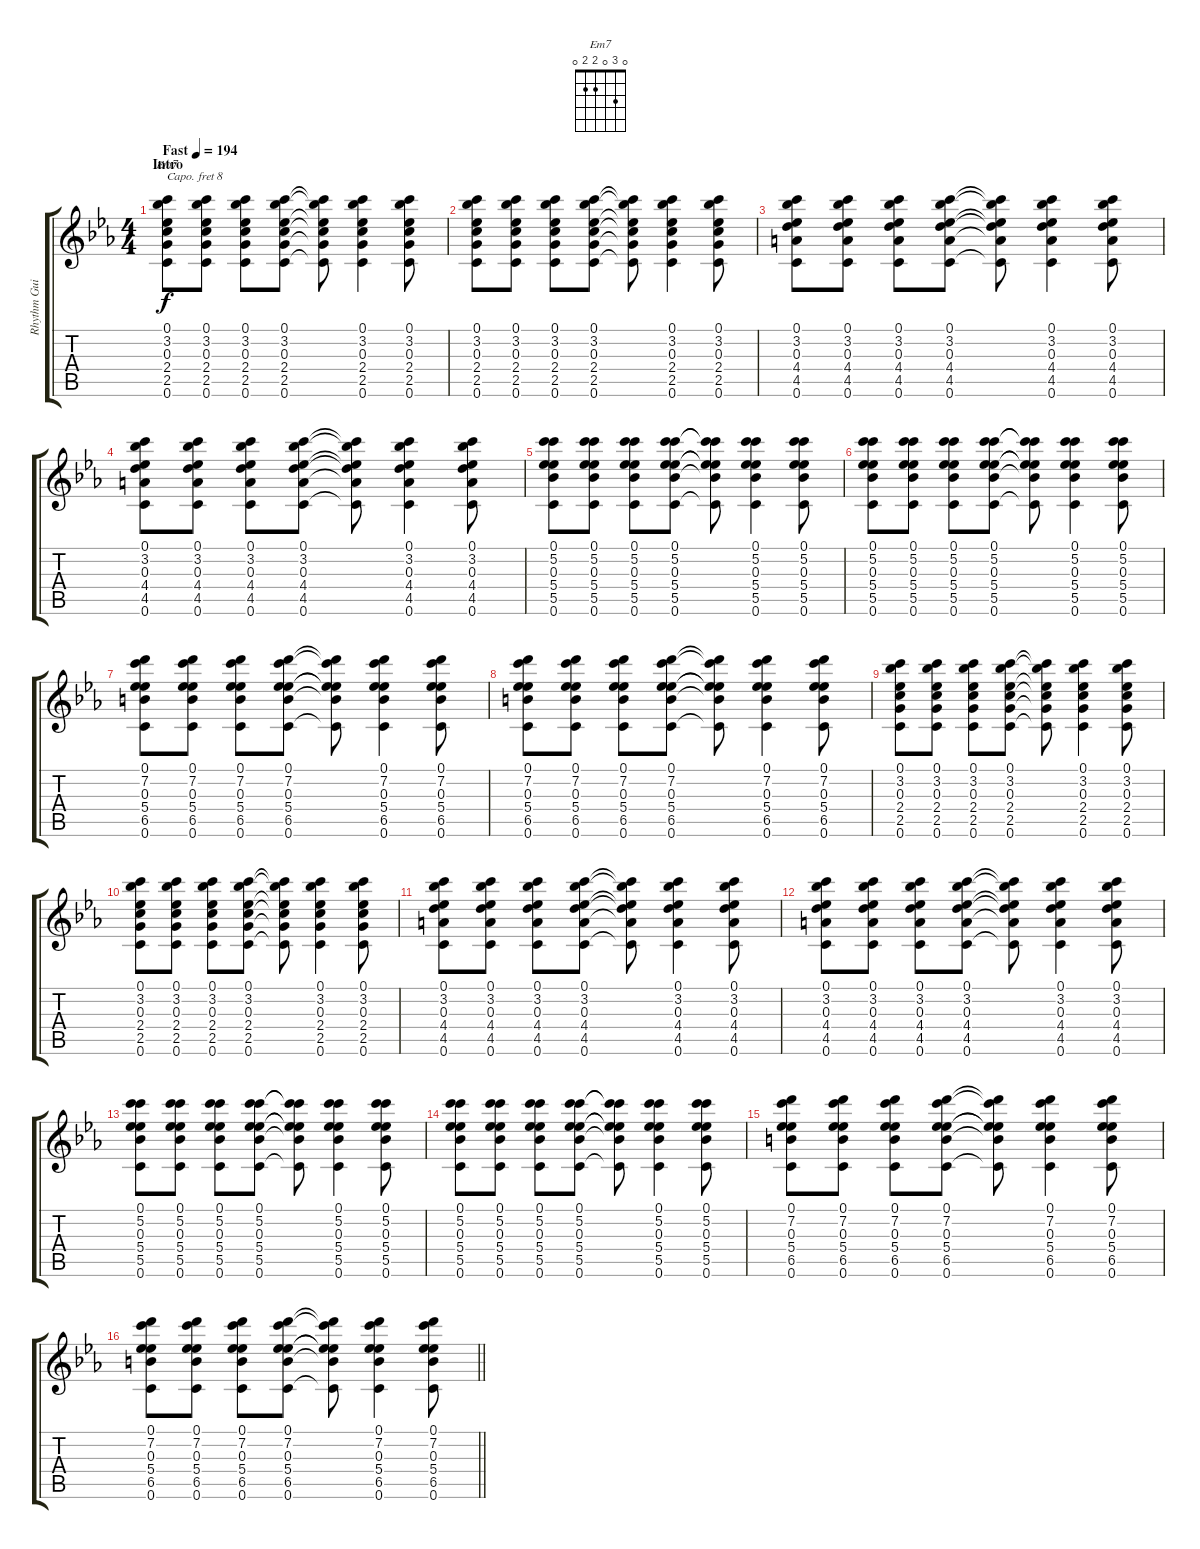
\track ("Rhythm Guitar" "Rhythm Gui") {instrument acousticguitarsteel}
\staff {score tabs}
\capo 8
\tuning (E4 B3 G3 D3 A2 E2) {hide}
\chord ("Em7" 0 3 0 2 2 0)
\ts (4 4)
\section ("" "Intro")
\tempo (194 "Fast")
\clef g2
\ks eb
(0.1 3.2 0.3 2.4 2.5 0.6).8{ch "Em7" dy f instrument acousticguitarsteel} (0.1 3.2 0.3 2.4 2.5 0.6).8 (0.1 3.2 0.3 2.4 2.5 0.6).8 (0.1 3.2 0.3 2.4 2.5 0.6).8 (0.1{t} 3.2{t} 0.3{t} 2.4{t} 2.5{t} 0.6{t}).8 (0.1 3.2 0.3 2.4 2.5 0.6).4 (0.1 3.2 0.3 2.4 2.5 0.6).8 |
(0.1 3.2 0.3 2.4 2.5 0.6).8 (0.1 3.2 0.3 2.4 2.5 0.6).8 (0.1 3.2 0.3 2.4 2.5 0.6).8 (0.1 3.2 0.3 2.4 2.5 0.6).8 (0.1{t} 3.2{t} 0.3{t} 2.4{t} 2.5{t} 0.6{t}).8 (0.1 3.2 0.3 2.4 2.5 0.6).4 (0.1 3.2 0.3 2.4 2.5 0.6).8 |
(0.1 3.2 0.3 4.4 4.5 0.6).8 (0.1 3.2 0.3 4.4 4.5 0.6).8 (0.1 3.2 0.3 4.4 4.5 0.6).8 (0.1 3.2 0.3 4.4 4.5 0.6).8 (0.1{t} 3.2{t} 0.3{t} 4.4{t} 4.5{t} 0.6{t}).8 (0.1 3.2 0.3 4.4 4.5 0.6).4 (0.1 3.2 0.3 4.4 4.5 0.6).8 |
(0.1 3.2 0.3 4.4 4.5 0.6).8 (0.1 3.2 0.3 4.4 4.5 0.6).8 (0.1 3.2 0.3 4.4 4.5 0.6).8 (0.1 3.2 0.3 4.4 4.5 0.6).8 (0.1{t} 3.2{t} 0.3{t} 4.4{t} 4.5{t} 0.6{t}).8 (0.1 3.2 0.3 4.4 4.5 0.6).4 (0.1 3.2 0.3 4.4 4.5 0.6).8 |
(0.1 5.2 0.3 5.4 5.5 0.6).8 (0.1 5.2 0.3 5.4 5.5 0.6).8 (0.1 5.2 0.3 5.4 5.5 0.6).8 (0.1 5.2 0.3 5.4 5.5 0.6).8 (0.1{t} 5.2{t} 0.3{t} 5.4{t} 5.5{t} 0.6{t}).8 (0.1 5.2 0.3 5.4 5.5 0.6).4 (0.1 5.2 0.3 5.4 5.5 0.6).8 |
(0.1 5.2 0.3 5.4 5.5 0.6).8 (0.1 5.2 0.3 5.4 5.5 0.6).8 (0.1 5.2 0.3 5.4 5.5 0.6).8 (0.1 5.2 0.3 5.4 5.5 0.6).8 (0.1{t} 5.2{t} 0.3{t} 5.4{t} 5.5{t} 0.6{t}).8 (0.1 5.2 0.3 5.4 5.5 0.6).4 (0.1 5.2 0.3 5.4 5.5 0.6).8 |
(0.1 7.2 0.3 5.4 6.5 0.6).8 (0.1 7.2 0.3 5.4 6.5 0.6).8 (0.1 7.2 0.3 5.4 6.5 0.6).8 (0.1 7.2 0.3 5.4 6.5 0.6).8 (0.1{t} 7.2{t} 0.3{t} 5.4{t} 6.5{t} 0.6{t}).8 (0.1 7.2 0.3 5.4 6.5 0.6).4 (0.1 7.2 0.3 5.4 6.5 0.6).8 |
(0.1 7.2 0.3 5.4 6.5 0.6).8 (0.1 7.2 0.3 5.4 6.5 0.6).8 (0.1 7.2 0.3 5.4 6.5 0.6).8 (0.1 7.2 0.3 5.4 6.5 0.6).8 (0.1{t} 7.2{t} 0.3{t} 5.4{t} 6.5{t} 0.6{t}).8 (0.1 7.2 0.3 5.4 6.5 0.6).4 (0.1 7.2 0.3 5.4 6.5 0.6).8 |
(0.1 3.2 0.3 2.4 2.5 0.6).8 (0.1 3.2 0.3 2.4 2.5 0.6).8 (0.1 3.2 0.3 2.4 2.5 0.6).8 (0.1 3.2 0.3 2.4 2.5 0.6).8 (0.1{t} 3.2{t} 0.3{t} 2.4{t} 2.5{t} 0.6{t}).8 (0.1 3.2 0.3 2.4 2.5 0.6).4 (0.1 3.2 0.3 2.4 2.5 0.6).8 |
(0.1 3.2 0.3 2.4 2.5 0.6).8 (0.1 3.2 0.3 2.4 2.5 0.6).8 (0.1 3.2 0.3 2.4 2.5 0.6).8 (0.1 3.2 0.3 2.4 2.5 0.6).8 (0.1{t} 3.2{t} 0.3{t} 2.4{t} 2.5{t} 0.6{t}).8 (0.1 3.2 0.3 2.4 2.5 0.6).4 (0.1 3.2 0.3 2.4 2.5 0.6).8 |
(0.1 3.2 0.3 4.4 4.5 0.6).8 (0.1 3.2 0.3 4.4 4.5 0.6).8 (0.1 3.2 0.3 4.4 4.5 0.6).8 (0.1 3.2 0.3 4.4 4.5 0.6).8 (0.1{t} 3.2{t} 0.3{t} 4.4{t} 4.5{t} 0.6{t}).8 (0.1 3.2 0.3 4.4 4.5 0.6).4 (0.1 3.2 0.3 4.4 4.5 0.6).8 |
(0.1 3.2 0.3 4.4 4.5 0.6).8 (0.1 3.2 0.3 4.4 4.5 0.6).8 (0.1 3.2 0.3 4.4 4.5 0.6).8 (0.1 3.2 0.3 4.4 4.5 0.6).8 (0.1{t} 3.2{t} 0.3{t} 4.4{t} 4.5{t} 0.6{t}).8 (0.1 3.2 0.3 4.4 4.5 0.6).4 (0.1 3.2 0.3 4.4 4.5 0.6).8 |
(0.1 5.2 0.3 5.4 5.5 0.6).8 (0.1 5.2 0.3 5.4 5.5 0.6).8 (0.1 5.2 0.3 5.4 5.5 0.6).8 (0.1 5.2 0.3 5.4 5.5 0.6).8 (0.1{t} 5.2{t} 0.3{t} 5.4{t} 5.5{t} 0.6{t}).8 (0.1 5.2 0.3 5.4 5.5 0.6).4 (0.1 5.2 0.3 5.4 5.5 0.6).8 |
(0.1 5.2 0.3 5.4 5.5 0.6).8 (0.1 5.2 0.3 5.4 5.5 0.6).8 (0.1 5.2 0.3 5.4 5.5 0.6).8 (0.1 5.2 0.3 5.4 5.5 0.6).8 (0.1{t} 5.2{t} 0.3{t} 5.4{t} 5.5{t} 0.6{t}).8 (0.1 5.2 0.3 5.4 5.5 0.6).4 (0.1 5.2 0.3 5.4 5.5 0.6).8 |
(0.1 7.2 0.3 5.4 6.5 0.6).8 (0.1 7.2 0.3 5.4 6.5 0.6).8 (0.1 7.2 0.3 5.4 6.5 0.6).8 (0.1 7.2 0.3 5.4 6.5 0.6).8 (0.1{t} 7.2{t} 0.3{t} 5.4{t} 6.5{t} 0.6{t}).8 (0.1 7.2 0.3 5.4 6.5 0.6).4 (0.1 7.2 0.3 5.4 6.5 0.6).8 |
\barLineRight lightlight
(0.1 7.2 0.3 5.4 6.5 0.6).8 (0.1 7.2 0.3 5.4 6.5 0.6).8 (0.1 7.2 0.3 5.4 6.5 0.6).8 (0.1 7.2 0.3 5.4 6.5 0.6).8 (0.1{t} 7.2{t} 0.3{t} 5.4{t} 6.5{t} 0.6{t}).8 (0.1 7.2 0.3 5.4 6.5 0.6).4 (0.1 7.2 0.3 5.4 6.5 0.6).8
